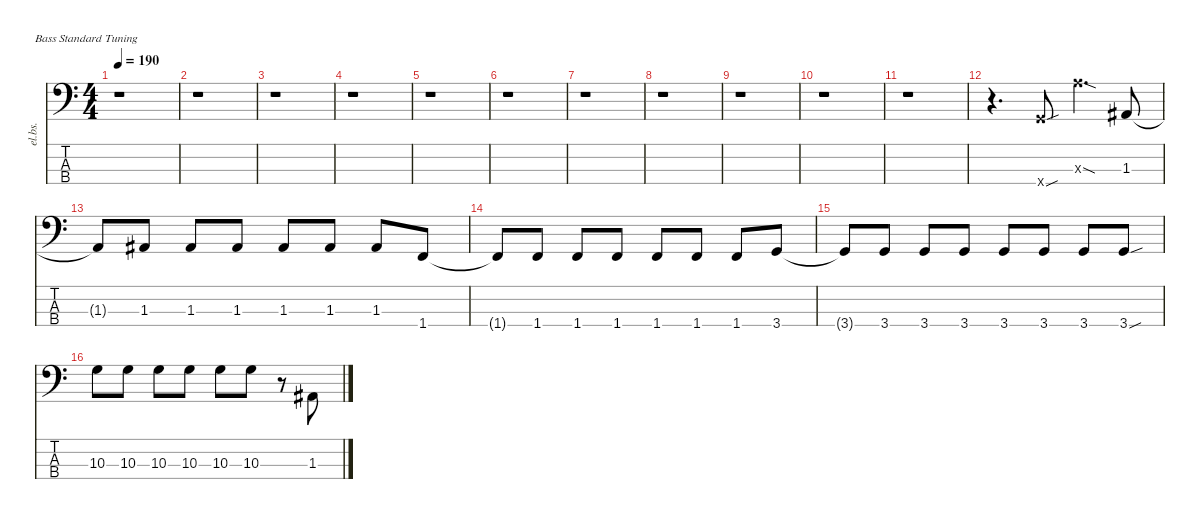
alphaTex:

\defaultSystemsLayout 4
\hideDynamics
\bracketExtendMode nobrackets
\track ("Electric Bass" "el.bs.") {instrument electricbassfinger}
\staff {score tabs}
\tuning (G2 D2 A1 E1)
\ts (4 4)
\tempo 190
\clef f4
\ks c
r.1{dy mf beam Down} |
r.1{beam Down} |
r.1{beam Down} |
r.1{beam Down} |
r.1{beam Down} |
r.1{beam Down} |
r.1{beam Down} |
r.1{beam Down} |
r.1{beam Down} |
r.1{beam Down} |
r.1{beam Down} |
r.4{d beam Down} 3.4{sou x}.8{beam Up} 12.3{sod x}.4{d beam Down} 1.3{acc #}.8{beam Up} |
1.3{t acc #}.8{beam Up} 1.3{acc #}.8{beam Up} 1.3{acc #}.8{beam Up} 1.3{acc #}.8{beam Up} 1.3{acc #}.8{beam Up} 1.3{acc #}.8{beam Up} 1.3{acc #}.8{beam Up} 1.4.8{beam Up} |
1.4{t}.8{beam Up} 1.4.8{beam Up} 1.4.8{beam Up} 1.4.8{beam Up} 1.4.8{beam Up} 1.4.8{beam Up} 1.4.8{beam Up} 3.4.8{beam Up} |
3.4{t}.8{beam Up} 3.4.8{beam Up} 3.4.8{beam Up} 3.4.8{beam Up} 3.4.8{beam Up} 3.4.8{beam Up} 3.4.8{beam Up} 3.4{sou}.8{beam Up} |
10.3.8{beam Down} 10.3.8{beam Down} 10.3.8{beam Down} 10.3.8{beam Down} 10.3.8{beam Down} 10.3.8{beam Down} r.8{beam Down} 1.3{acc #}.8{beam Up}
